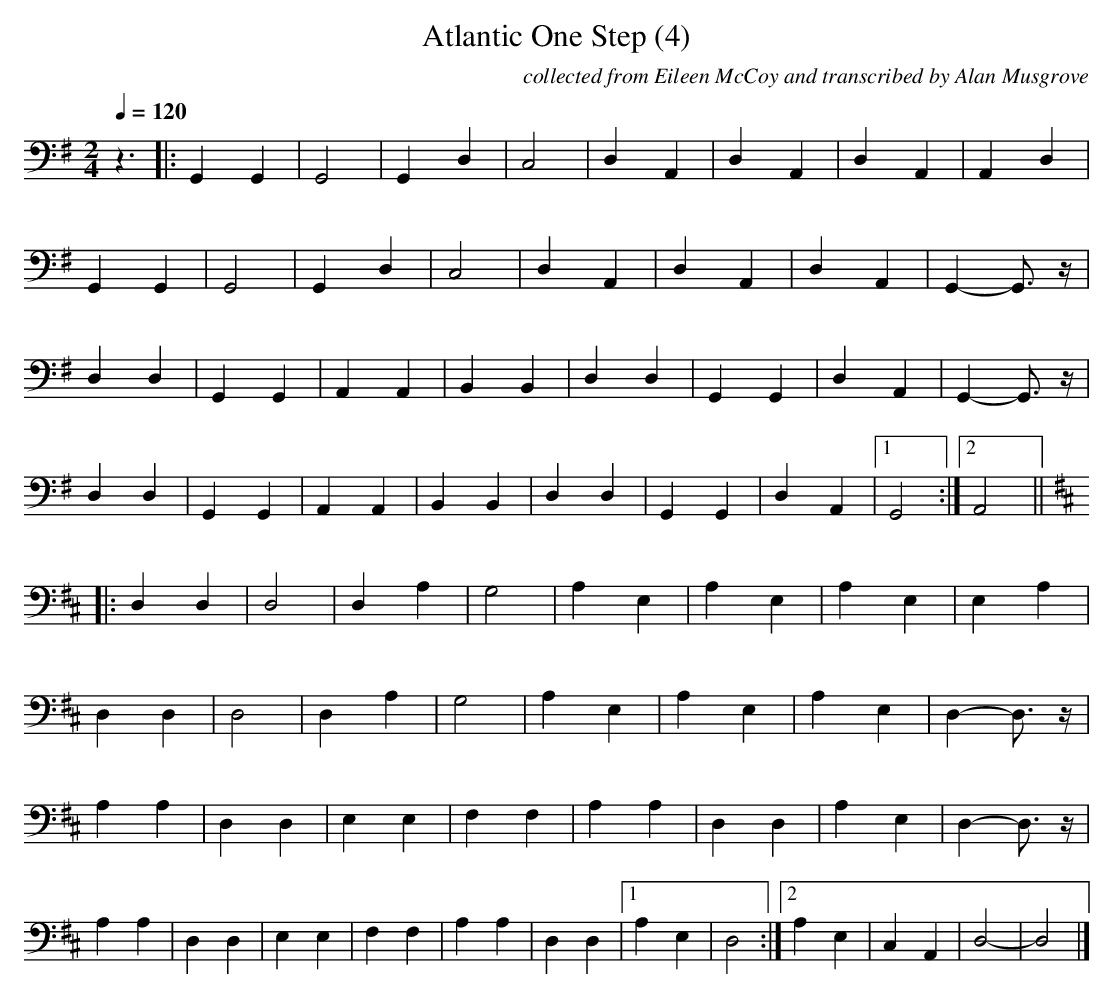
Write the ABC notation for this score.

X:1
T:Atlantic One Step (4)
M:2/4
L:1/8
Q:1/4=120
C:collected from Eileen McCoy and transcribed by Alan Musgrove
V:4 clef=bass
K:G
z3|:G,,2G,,2|G,,4|G,,2D,2|C,4|D,2A,,2|D,2A,,2|D,2A,,2|A,,2 D,2|
G,,2G,,2|G,,4|G,,2D,2|C,4|D,2A,,2|D,2A,,2|D,2A,,2|G,,2-G,,>z|
D,2D,2|G,,2G,,2|A,,2A,,2|B,,2B,,2|D,2D,2|G,,2G,,2|D,2A,,2|G,,2-G,,>z|
D,2D,2|G,,2G,,2|A,,2A,,2|B,,2B,,2|D,2D,2|G,,2G,,2|D,2A,,2|1G,,4:|2A,,4||
K:D
|:D,2D,2|D,4|D,2A,2|G,4|A,2E,2|A,2E,2|A,2E,2|E,2 A,2|
D,2D,2|D,4|D,2A,2|G,4|A,2E,2|A,2E,2|A,2E,2|D,2-D,>z|
A,2A,2|D,2D,2|E,2E,2|F,2F,2|A,2A,2|D,2D,2|A,2E,2|D,2-D,>z|
A,2A,2|D,2D,2|E,2E,2|F,2F,2|A,2A,2|D,2D,2|1A,2E,2|D,4:|2A,2E,2|C,2A,,2|D,4-|D,4|]
